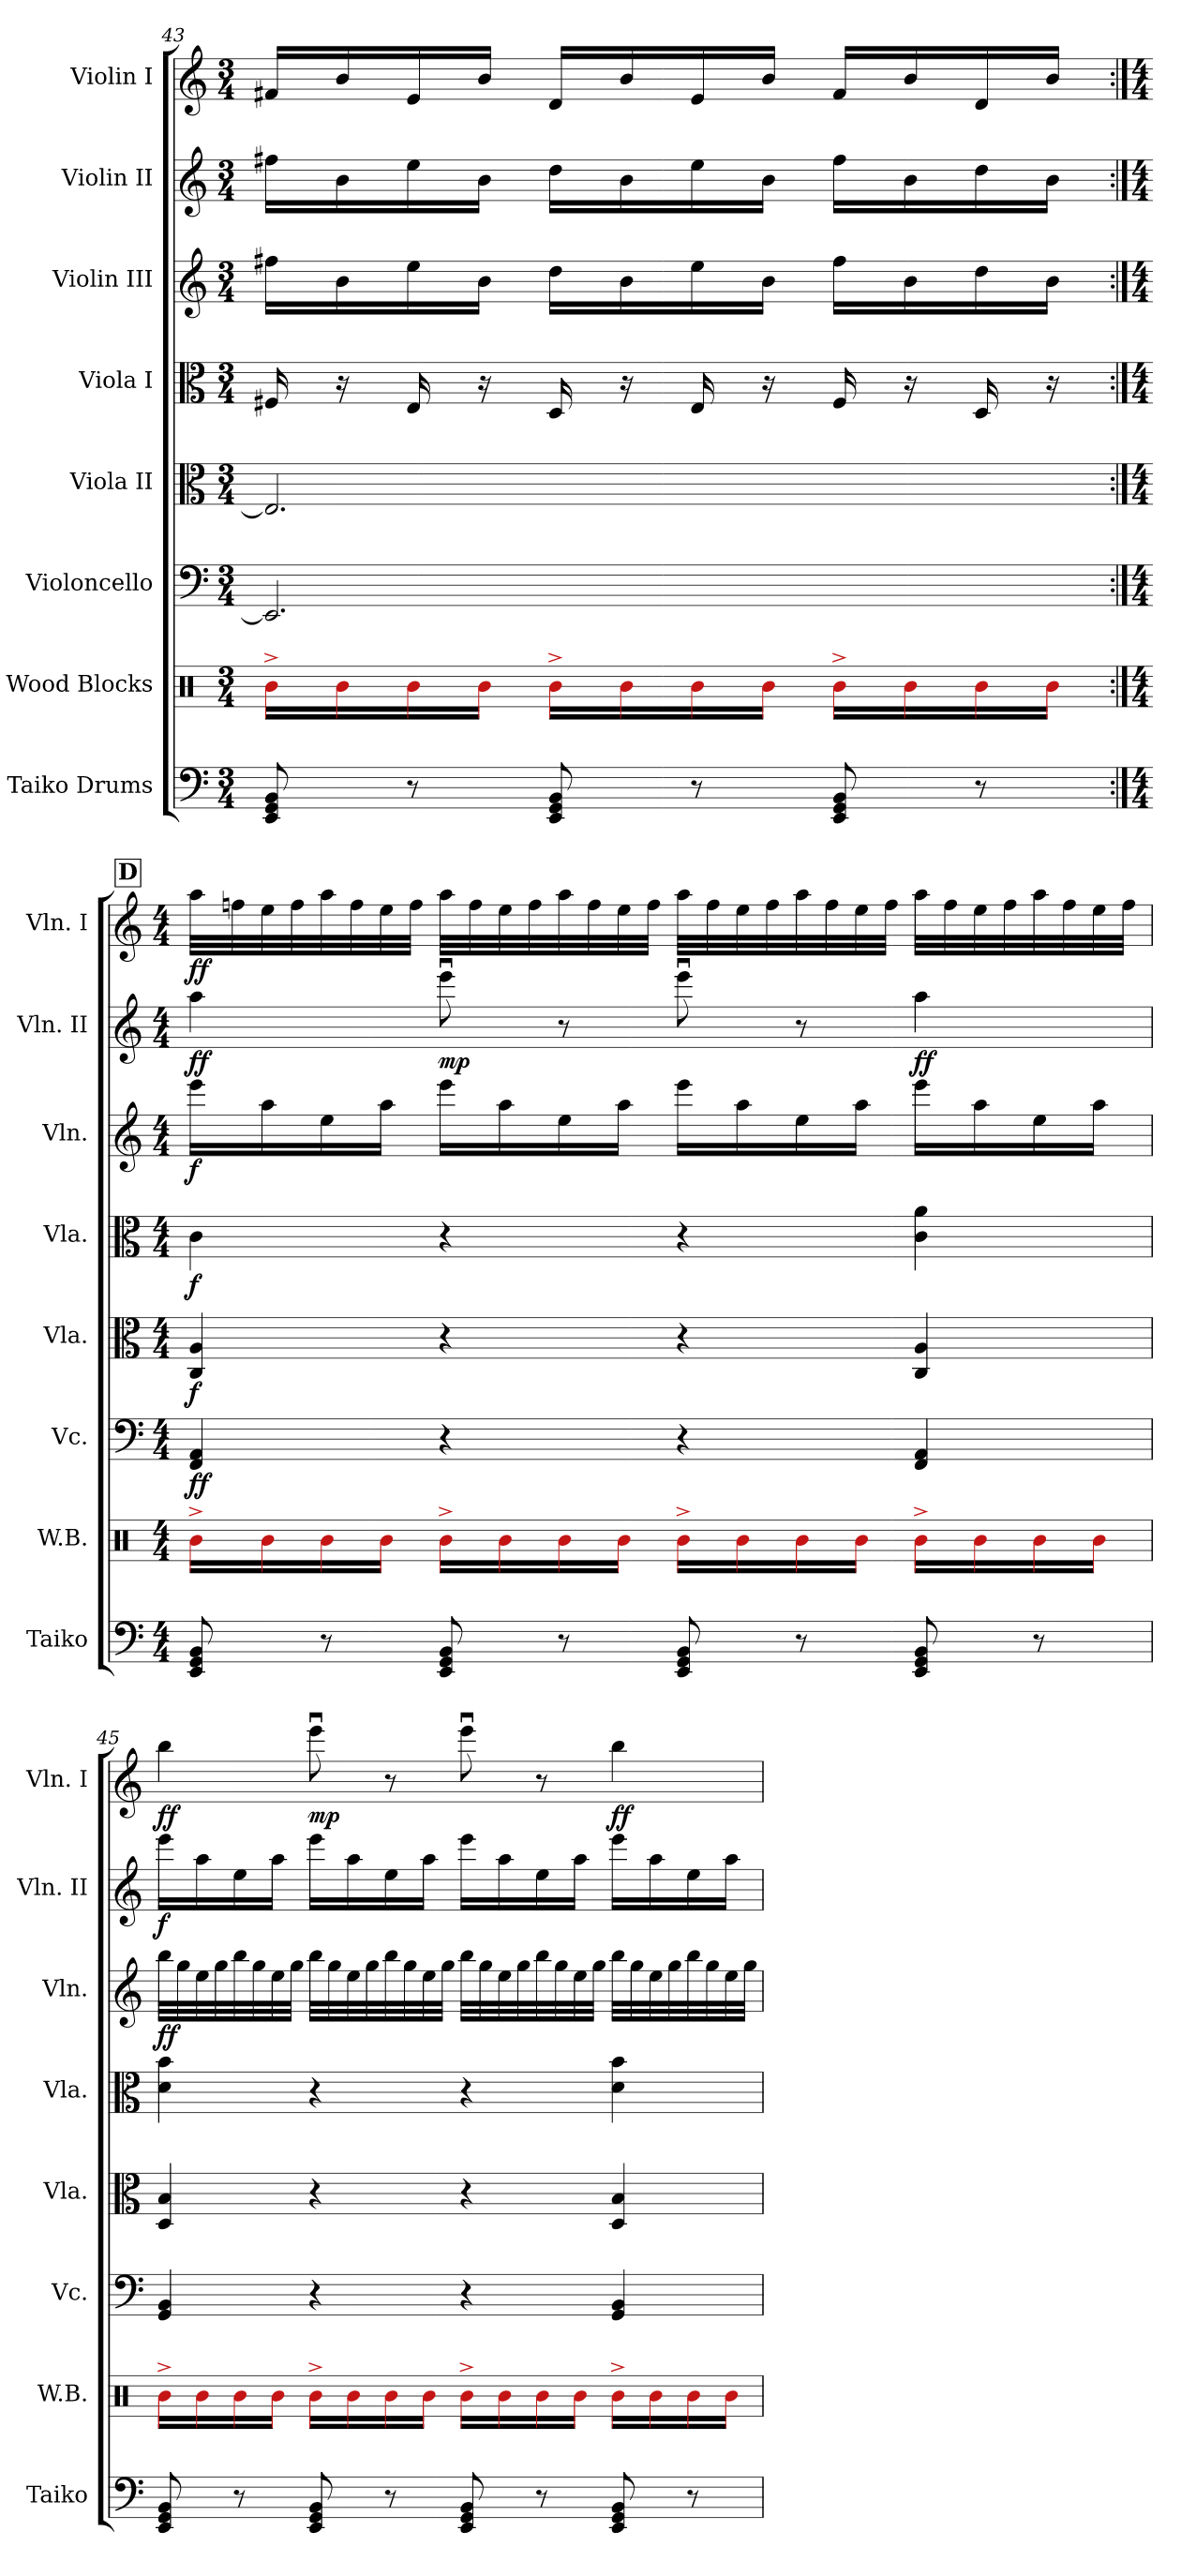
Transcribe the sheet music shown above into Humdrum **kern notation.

**kern	**kern	**kern	**dynam	**kern	**dynam	**kern	**dynam	**kern	**dynam	**kern	**dynam	**kern	**dynam
*part8	*part7	*part6	*part6	*part5	*part5	*part4	*part4	*part3	*part3	*part2	*part2	*part1	*part1
*staff8	*staff7	*staff6	*staff6	*staff5	*staff5	*staff4	*staff4	*staff3	*staff3	*staff2	*staff2	*staff1	*staff1
*I"Taiko Drums	*I"Wood Blocks	*I"Violoncello	*	*I"Viola II	*	*I"Viola I	*	*I"Violin III	*	*I"Violin II	*	*I"Violin I	*
*I'Taiko	*I'W.B.	*I'Vc.	*	*I'Vla.	*	*I'Vla.	*	*I'Vln.	*	*I'Vln. II	*	*I'Vln. I	*
*clefF4	*clefX	*clefF4	*	*clefC3	*	*clefC3	*	*clefG2	*	*clefG2	*	*clefG2	*
*ITrd-14c-24	*	*	*	*	*	*	*	*	*	*	*	*	*
*k[]	*k[]	*k[]	*	*k[]	*	*k[]	*	*k[]	*	*k[]	*	*k[]	*
*M3/4	*M3/4	*M3/4	*	*M3/4	*	*M3/4	*	*M3/4	*	*M3/4	*	*M3/4	*
=43	=43	=43	=43	=43	=43	=43	=43	=43	=43	=43	=43	=43	=43
8e/ 8g/ 8b/	16b^\LL	2.EE/]	.	2.E/]	.	16F#X/	.	16ff#X\LL	.	16ff#X\LL	.	16f#X/LL	.
.	16b\	.	.	.	.	16r	.	16b\	.	16b\	.	16b/	.
8r	16b\	.	.	.	.	16E/	.	16ee\	.	16ee\	.	16e/	.
.	16b\JJ	.	.	.	.	16r	.	16b\JJ	.	16b\JJ	.	16b/JJ	.
8e/ 8g/ 8b/	16b^\LL	.	.	.	.	16D/	.	16dd\LL	.	16dd\LL	.	16d/LL	.
.	16b\	.	.	.	.	16r	.	16b\	.	16b\	.	16b/	.
8r	16b\	.	.	.	.	16E/	.	16ee\	.	16ee\	.	16e/	.
.	16b\JJ	.	.	.	.	16r	.	16b\JJ	.	16b\JJ	.	16b/JJ	.
8e/ 8g/ 8b/	16b^\LL	.	.	.	.	16F#/	.	16ff#\LL	.	16ff#\LL	.	16f#/LL	.
.	16b\	.	.	.	.	16r	.	16b\	.	16b\	.	16b/	.
8r	16b\	.	.	.	.	16D/	.	16dd\	.	16dd\	.	16d/	.
.	16b\JJ	.	.	.	.	16r	.	16b\JJ	.	16b\JJ	.	16b/JJ	.
!!LO:LB:g=z
!!LO:REH:place=s1:a:B:fs=15.7124:t=D
=44:|!	=44:|!	=44:|!	=44:|!	=44:|!	=44:|!	=44:|!	=44:|!	=44:|!	=44:|!	=44:|!	=44:|!	=44:|!	=44:|!
*M4/4	*M4/4	*M4/4	*	*M4/4	*	*M4/4	*	*M4/4	*	*M4/4	*	*M4/4	*
!	!	!	!LO:DY:b	!	!LO:DY:b	!	!LO:DY:b	!	!LO:DY:b	!	!LO:DY:b	!	!LO:DY:b
8e/ 8g/ 8b/	16b^\LL	4FF/ 4AA/	ff	4C/ 4A/	f	4c\	f	16eee\LL	f	4aa\	ff	32aa\LLL	ff
.	.	.	.	.	.	.	.	.	.	.	.	32ffn\	.
!	!	!	!	!	!	!	!	!	!LO:DY:b	!	!	!	!
.	16b\	.	.	.	.	.	.	16aa\	other-dynamics	.	.	32ee\	.
.	.	.	.	.	.	.	.	.	.	.	.	32ff\	.
8r	16b\	.	.	.	.	.	.	16ee\	.	.	.	32aa\	.
.	.	.	.	.	.	.	.	.	.	.	.	32ff\	.
.	16b\JJ	.	.	.	.	.	.	16aa\JJ	.	.	.	32ee\	.
.	.	.	.	.	.	.	.	.	.	.	.	32ff\JJJ	.
!	!	!	!	!	!	!	!	!	!	!	!LO:DY:b	!	!
8e/ 8g/ 8b/	16b^\LL	4r	.	4r	.	4r	.	16eee\LL	.	8eeeu\	mp	32aa\LLL	.
.	.	.	.	.	.	.	.	.	.	.	.	32ff\	.
.	16b\	.	.	.	.	.	.	16aa\	.	.	.	32ee\	.
.	.	.	.	.	.	.	.	.	.	.	.	32ff\	.
8r	16b\	.	.	.	.	.	.	16ee\	.	8r	.	32aa\	.
.	.	.	.	.	.	.	.	.	.	.	.	32ff\	.
.	16b\JJ	.	.	.	.	.	.	16aa\JJ	.	.	.	32ee\	.
.	.	.	.	.	.	.	.	.	.	.	.	32ff\JJJ	.
8e/ 8g/ 8b/	16b^\LL	4r	.	4r	.	4r	.	16eee\LL	.	8eeeu\	.	32aa\LLL	.
.	.	.	.	.	.	.	.	.	.	.	.	32ff\	.
.	16b\	.	.	.	.	.	.	16aa\	.	.	.	32ee\	.
.	.	.	.	.	.	.	.	.	.	.	.	32ff\	.
8r	16b\	.	.	.	.	.	.	16ee\	.	8r	.	32aa\	.
.	.	.	.	.	.	.	.	.	.	.	.	32ff\	.
.	16b\JJ	.	.	.	.	.	.	16aa\JJ	.	.	.	32ee\	.
.	.	.	.	.	.	.	.	.	.	.	.	32ff\JJJ	.
!	!	!	!	!	!	!	!	!	!	!	!LO:DY:b	!	!
8e/ 8g/ 8b/	16b^\LL	4FF/ 4AA/	.	4C/ 4A/	.	4c\ 4a\	.	16eee\LL	.	4aa\	ff	32aa\LLL	.
.	.	.	.	.	.	.	.	.	.	.	.	32ff\	.
.	16b\	.	.	.	.	.	.	16aa\	.	.	.	32ee\	.
.	.	.	.	.	.	.	.	.	.	.	.	32ff\	.
8r	16b\	.	.	.	.	.	.	16ee\	.	.	.	32aa\	.
.	.	.	.	.	.	.	.	.	.	.	.	32ff\	.
.	16b\JJ	.	.	.	.	.	.	16aa\JJ	.	.	.	32ee\	.
.	.	.	.	.	.	.	.	.	.	.	.	32ff\JJJ	.
!!LO:PB:g=z
=45	=45	=45	=45	=45	=45	=45	=45	=45	=45	=45	=45	=45	=45
!	!	!	!	!	!	!	!	!	!LO:DY:b	!	!LO:DY:b	!	!LO:DY:b
8e/ 8g/ 8b/	16b^\LL	4GG/ 4BB/	.	4D/ 4B/	.	4d\ 4b\	.	32bb\LLL	ff	16eee\LL	f	4bb\	ff
.	.	.	.	.	.	.	.	32gg\	.	.	.	.	.
!	!	!	!	!	!	!	!	!	!	!	!LO:DY:b	!	!
.	16b\	.	.	.	.	.	.	32ee\	.	16aa\	other-dynamics	.	.
.	.	.	.	.	.	.	.	32gg\	.	.	.	.	.
8r	16b\	.	.	.	.	.	.	32bb\	.	16ee\	.	.	.
.	.	.	.	.	.	.	.	32gg\	.	.	.	.	.
.	16b\JJ	.	.	.	.	.	.	32ee\	.	16aa\JJ	.	.	.
.	.	.	.	.	.	.	.	32gg\JJJ	.	.	.	.	.
!	!	!	!	!	!	!	!	!	!	!	!	!	!LO:DY:b
8e/ 8g/ 8b/	16b^\LL	4r	.	4r	.	4r	.	32bb\LLL	.	16eee\LL	.	8eeeu\	mp
.	.	.	.	.	.	.	.	32gg\	.	.	.	.	.
.	16b\	.	.	.	.	.	.	32ee\	.	16aa\	.	.	.
.	.	.	.	.	.	.	.	32gg\	.	.	.	.	.
8r	16b\	.	.	.	.	.	.	32bb\	.	16ee\	.	8r	.
.	.	.	.	.	.	.	.	32gg\	.	.	.	.	.
.	16b\JJ	.	.	.	.	.	.	32ee\	.	16aa\JJ	.	.	.
.	.	.	.	.	.	.	.	32gg\JJJ	.	.	.	.	.
8e/ 8g/ 8b/	16b^\LL	4r	.	4r	.	4r	.	32bb\LLL	.	16eee\LL	.	8eeeu\	.
.	.	.	.	.	.	.	.	32gg\	.	.	.	.	.
.	16b\	.	.	.	.	.	.	32ee\	.	16aa\	.	.	.
.	.	.	.	.	.	.	.	32gg\	.	.	.	.	.
8r	16b\	.	.	.	.	.	.	32bb\	.	16ee\	.	8r	.
.	.	.	.	.	.	.	.	32gg\	.	.	.	.	.
.	16b\JJ	.	.	.	.	.	.	32ee\	.	16aa\JJ	.	.	.
.	.	.	.	.	.	.	.	32gg\JJJ	.	.	.	.	.
!	!	!	!	!	!	!	!	!	!	!	!	!	!LO:DY:b
8e/ 8g/ 8b/	16b^\LL	4GG/ 4BB/	.	4D/ 4B/	.	4d\ 4b\	.	32bb\LLL	.	16eee\LL	.	4bb\	ff
.	.	.	.	.	.	.	.	32gg\	.	.	.	.	.
.	16b\	.	.	.	.	.	.	32ee\	.	16aa\	.	.	.
.	.	.	.	.	.	.	.	32gg\	.	.	.	.	.
8r	16b\	.	.	.	.	.	.	32bb\	.	16ee\	.	.	.
.	.	.	.	.	.	.	.	32gg\	.	.	.	.	.
.	16b\JJ	.	.	.	.	.	.	32ee\	.	16aa\JJ	.	.	.
.	.	.	.	.	.	.	.	32gg\JJJ	.	.	.	.	.
=	=	=	=	=	=	=	=	=	=	=	=	=	=
*-	*-	*-	*-	*-	*-	*-	*-	*-	*-	*-	*-	*-	*-
